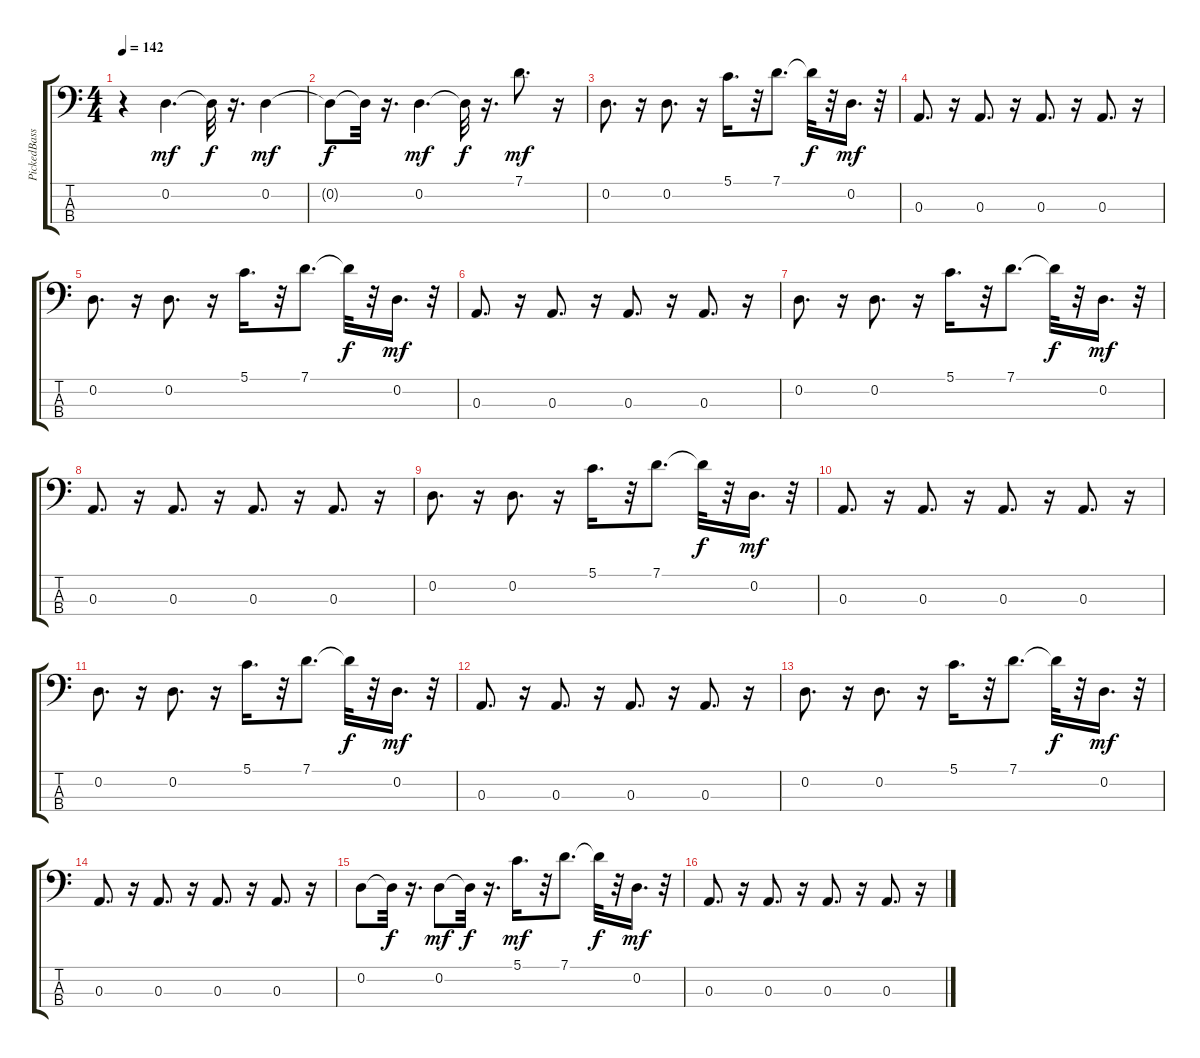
\track ("PickedBass" "PickedBass") {instrument electricbasspick}
\staff {score tabs}
\tuning (G2 D2 A1 E1) {hide}
\ts (4 4)
\tempo 142
\clef f4
\ks c
r.4{dy mf} 0.2.4{d} 0.2{t}.32{dy f} r.16{d} 0.2.4{dy mf} |
0.2{t}.8{dy f} 0.2{t}.32 r.16{d} 0.2.4{d dy mf} 0.2{t}.32{dy f} r.16{d} 7.1.8{d dy mf} r.16 |
0.2.8{d} r.16 0.2.8{d} r.16 5.1.16{d} r.32 7.1.8{d} 7.1{t}.32{dy f} r.32 0.2.16{d dy mf} r.32 |
0.3.8{d} r.16 0.3.8{d} r.16 0.3.8{d} r.16 0.3.8{d} r.16 |
0.2.8{d} r.16 0.2.8{d} r.16 5.1.16{d} r.32 7.1.8{d} 7.1{t}.32{dy f} r.32 0.2.16{d dy mf} r.32 |
0.3.8{d} r.16 0.3.8{d} r.16 0.3.8{d} r.16 0.3.8{d} r.16 |
0.2.8{d} r.16 0.2.8{d} r.16 5.1.16{d} r.32 7.1.8{d} 7.1{t}.32{dy f} r.32 0.2.16{d dy mf} r.32 |
0.3.8{d} r.16 0.3.8{d} r.16 0.3.8{d} r.16 0.3.8{d} r.16 |
0.2.8{d} r.16 0.2.8{d} r.16 5.1.16{d} r.32 7.1.8{d} 7.1{t}.32{dy f} r.32 0.2.16{d dy mf} r.32 |
0.3.8{d} r.16 0.3.8{d} r.16 0.3.8{d} r.16 0.3.8{d} r.16 |
0.2.8{d} r.16 0.2.8{d} r.16 5.1.16{d} r.32 7.1.8{d} 7.1{t}.32{dy f} r.32 0.2.16{d dy mf} r.32 |
0.3.8{d} r.16 0.3.8{d} r.16 0.3.8{d} r.16 0.3.8{d} r.16 |
0.2.8{d} r.16 0.2.8{d} r.16 5.1.16{d} r.32 7.1.8{d} 7.1{t}.32{dy f} r.32 0.2.16{d dy mf} r.32 |
0.3.8{d} r.16 0.3.8{d} r.16 0.3.8{d} r.16 0.3.8{d} r.16 |
0.2.8 0.2{t}.32{dy f} r.16{d} 0.2.8{dy mf} 0.2{t}.32{dy f} r.16{d} 5.1.16{d dy mf} r.32 7.1.8{d} 7.1{t}.32{dy f} r.32 0.2.16{d dy mf} r.32 |
0.3.8{d} r.16 0.3.8{d} r.16 0.3.8{d} r.16 0.3.8{d} r.16
